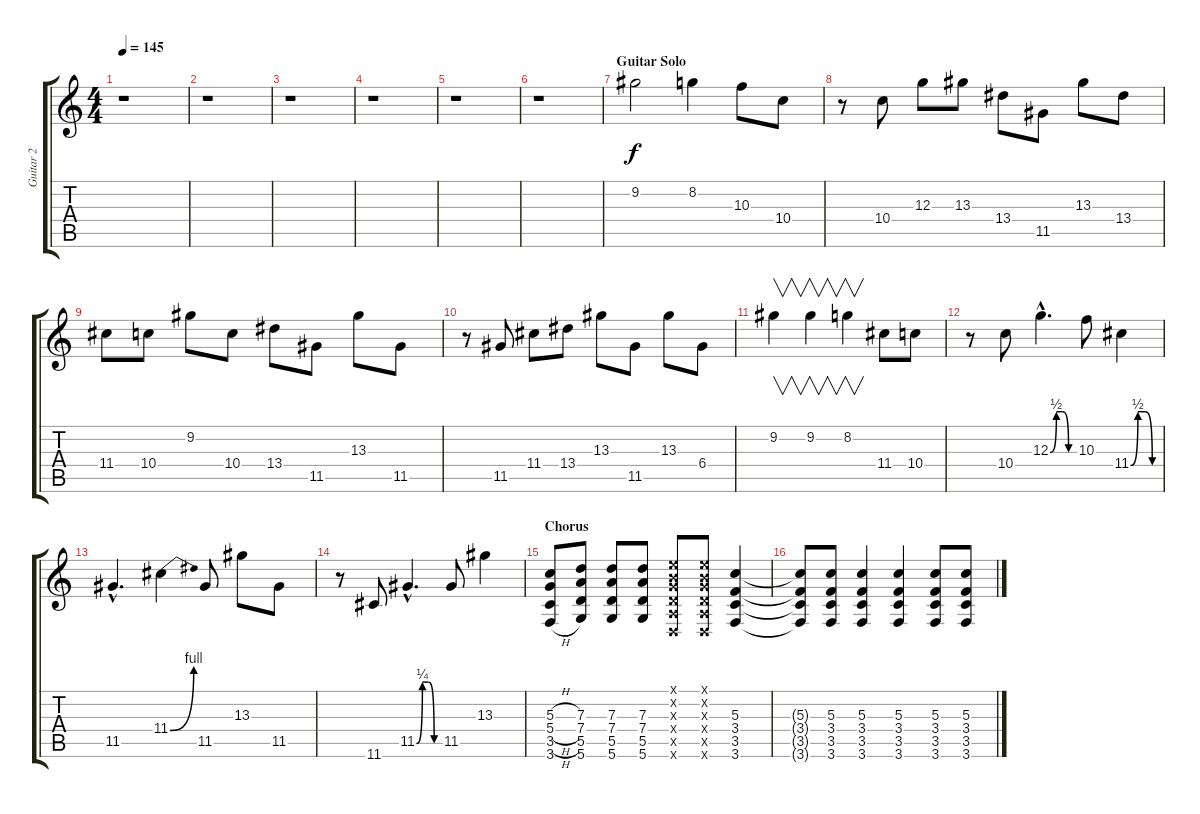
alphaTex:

\track ("Guitar 2" "Guitar 2") {instrument overdrivenguitar}
\staff {score tabs}
\tuning (E4 B3 G3 D3 A2 D2) {hide}
\ts (4 4)
\tempo 145
\clef g2
\ks c
r.1{dy f} |
r.1 |
r.1 |
r.1 |
r.1 |
r.1 |
\section ("" "Guitar Solo")
9.2.2{volume 16} 8.2.4 10.3.8 10.4.8 |
r.8 10.4.8 12.3.8 13.3.8 13.4.8 11.5.8 13.3.8 13.4.8 |
11.4.8 10.4.8 9.2.8 10.4.8 13.4.8 11.5.8 13.3.8 11.5.8 |
r.8 11.5.8 11.4.8 13.4.8 13.3.8 11.5.8 13.3.8 6.4.8 |
9.2.4{v} 9.2.4{v} 8.2.4{v} 11.4.8 10.4.8 |
r.8 10.4.8 12.3{be (custom 0 0 15 2 30 2 45 0 60 0) hac}.4{d} 10.3.8 11.4{be (custom 0 0 15 2 30 2 45 0 60 0)}.4 |
11.5{hac}.4{d} 11.4{be (bend 0 0 60 4)}.4 11.5.8 13.3.8 11.5.8 |
r.8 11.6.8 11.5{be (custom 0 0 15 1 30 1 45 0 60 0) hac}.4{d} 11.5.8 13.3.4 |
\section ("" "Chorus")
(5.3{h} 5.4{h} 3.5{h} 3.6{h}).8{volume 13} (7.3 7.4 5.5 5.6).8 (7.3 7.4 5.5 5.6).8 (7.3 7.4 5.5 5.6).8 (0.1{x} 0.2{x} 0.3{x} 0.4{x} 0.5{x} 0.6{x}).8 (0.1{x} 0.2{x} 0.3{x} 0.4{x} 0.5{x} 0.6{x}).8 (5.3 3.4 3.5 3.6).4 |
(5.3{t} 3.4{t} 3.5{t} 3.6{t}).8 (5.3 3.4 3.5 3.6).8 (5.3 3.4 3.5 3.6).4 (5.3 3.4 3.5 3.6).4 (5.3 3.4 3.5 3.6).8 (5.3 3.4 3.5 3.6).8
